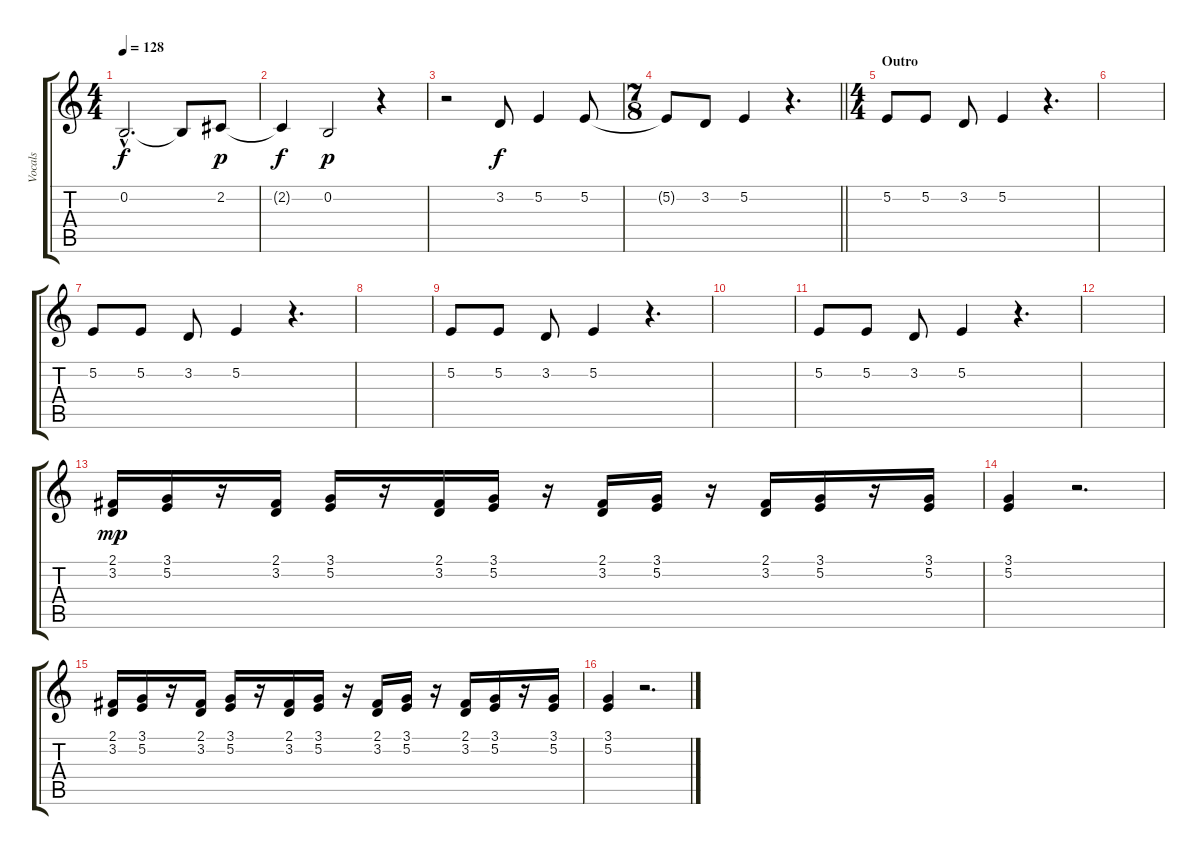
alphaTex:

\track ("Vocals" "Vocals") {instrument choiraahs}
\staff {score tabs}
\tuning (E4 B3 G3 D3 A2 E2) {hide}
\ts (4 4)
\tempo 128
\clef g2
\ks c
0.2{hac t}.2{d dy f} 0.2{t}.8 2.2.8{dy p} |
2.2{t}.4{dy f} 0.2.2{dy p} r.4 |
r.2 3.2.8{dy f} 5.2.4 5.2.8 |
\ts (7 8)
\barLineRight lightlight
5.2{t}.8 3.2.8 5.2.4 r.4{d} |
\ts (4 4)
\section ("" "Outro")
5.2.8 5.2.8 3.2.8 5.2.4 r.4{d} |
|
5.2.8 5.2.8 3.2.8 5.2.4 r.4{d} |
|
5.2.8 5.2.8 3.2.8 5.2.4 r.4{d} |
|
5.2.8 5.2.8 3.2.8 5.2.4 r.4{d} |
|
(2.1 3.2).16{dy mp} (3.1 5.2).16 r.16 (2.1 3.2).16 (3.1 5.2).16 r.16 (2.1 3.2).16 (3.1 5.2).16 r.16 (2.1 3.2).16 (3.1 5.2).16 r.16 (2.1 3.2).16 (3.1 5.2).16 r.16 (3.1 5.2).16 |
(3.1 5.2).4 r.2{d} |
(2.1 3.2).16 (3.1 5.2).16 r.16 (2.1 3.2).16 (3.1 5.2).16 r.16 (2.1 3.2).16 (3.1 5.2).16 r.16 (2.1 3.2).16 (3.1 5.2).16 r.16 (2.1 3.2).16 (3.1 5.2).16 r.16 (3.1 5.2).16 |
(3.1 5.2).4 r.2{d}
